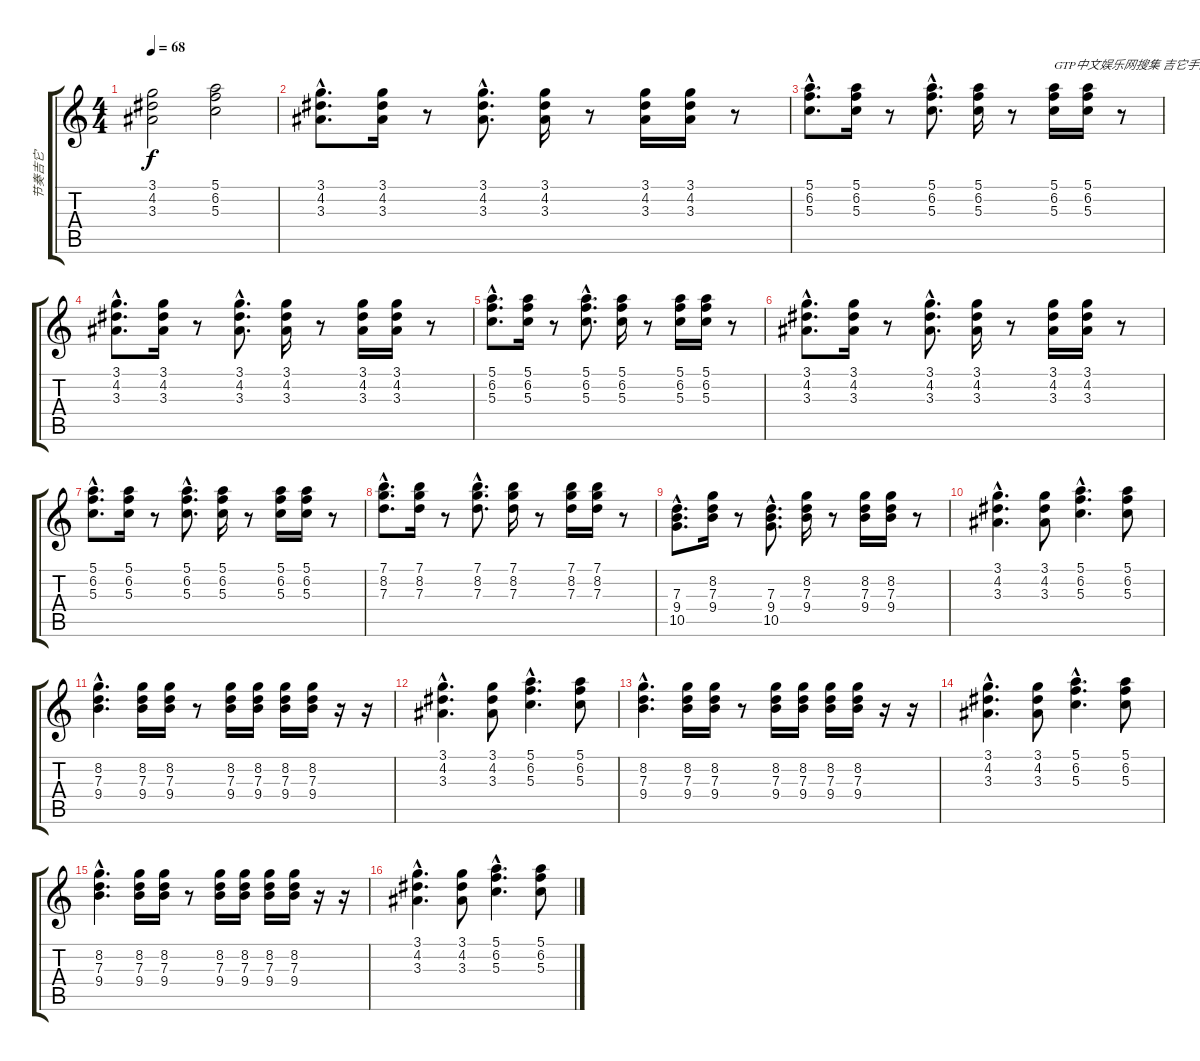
\track ("节奏吉它" "节奏吉它") {instrument overdrivenguitar}
\staff {score tabs}
\tuning (E4 B3 G3 D3 A2 E2) {hide}
\ts (4 4)
\tempo 68
\clef g2
\ks c
(3.1 4.2 3.3).2{dy f} (5.1 6.2 5.3).2 |
(3.1{hac} 4.2{hac} 3.3{hac}).8{d} (3.1 4.2 3.3).16 r.8 (3.1{hac} 4.2{hac} 3.3{hac}).8{d} (3.1 4.2 3.3).16 r.8 (3.1 4.2 3.3).16 (3.1 4.2 3.3).16 r.8 |
(5.1{hac} 6.2{hac} 5.3{hac}).8{d} (5.1 6.2 5.3).16 r.8 (5.1{hac} 6.2{hac} 5.3{hac}).8{d} (5.1 6.2 5.3).16 r.8 (5.1 6.2 5.3).16{txt "GTP中文娱乐网搜集 吉它手的好去处"} (5.1 6.2 5.3).16 r.8 |
(3.1{hac} 4.2{hac} 3.3{hac}).8{d} (3.1 4.2 3.3).16 r.8 (3.1{hac} 4.2{hac} 3.3{hac}).8{d} (3.1 4.2 3.3).16 r.8 (3.1 4.2 3.3).16 (3.1 4.2 3.3).16 r.8 |
(5.1{hac} 6.2{hac} 5.3{hac}).8{d} (5.1 6.2 5.3).16 r.8 (5.1{hac} 6.2{hac} 5.3{hac}).8{d} (5.1 6.2 5.3).16 r.8 (5.1 6.2 5.3).16 (5.1 6.2 5.3).16 r.8 |
(3.1{hac} 4.2{hac} 3.3{hac}).8{d} (3.1 4.2 3.3).16 r.8 (3.1{hac} 4.2{hac} 3.3{hac}).8{d} (3.1 4.2 3.3).16 r.8 (3.1 4.2 3.3).16 (3.1 4.2 3.3).16 r.8 |
(5.1{hac} 6.2{hac} 5.3{hac}).8{d} (5.1 6.2 5.3).16 r.8 (5.1{hac} 6.2{hac} 5.3{hac}).8{d} (5.1 6.2 5.3).16 r.8 (5.1 6.2 5.3).16 (5.1 6.2 5.3).16 r.8 |
(7.1{hac} 8.2{hac} 7.3{hac}).8{d} (7.1 8.2 7.3).16 r.8 (7.1{hac} 8.2{hac} 7.3{hac}).8{d} (7.1 8.2 7.3).16 r.8 (7.1 8.2 7.3).16 (7.1 8.2 7.3).16 r.8 |
(7.3{hac} 9.4{hac} 10.5{hac}).8{d} (8.2 7.3 9.4).16 r.8 (7.3{hac} 9.4{hac} 10.5{hac}).8{d} (8.2 7.3 9.4).16 r.8 (8.2 7.3 9.4).16 (8.2 7.3 9.4).16 r.8 |
(3.1{hac} 4.2{hac} 3.3{hac}).4{d} (3.1 4.2 3.3).8 (5.1{hac} 6.2{hac} 5.3{hac}).4{d} (5.1 6.2 5.3).8 |
(8.2{hac} 7.3{hac} 9.4{hac}).4{d} (8.2 7.3 9.4).16 (8.2 7.3 9.4).16 r.8 (8.2 7.3 9.4).16 (8.2 7.3 9.4).16 (8.2 7.3 9.4).16 (8.2 7.3 9.4).16 r.16 r.16 |
(3.1{hac} 4.2{hac} 3.3{hac}).4{d} (3.1 4.2 3.3).8 (5.1{hac} 6.2{hac} 5.3{hac}).4{d} (5.1 6.2 5.3).8 |
(8.2{hac} 7.3{hac} 9.4{hac}).4{d} (8.2 7.3 9.4).16 (8.2 7.3 9.4).16 r.8 (8.2 7.3 9.4).16 (8.2 7.3 9.4).16 (8.2 7.3 9.4).16 (8.2 7.3 9.4).16 r.16 r.16 |
(3.1{hac} 4.2{hac} 3.3{hac}).4{d} (3.1 4.2 3.3).8 (5.1{hac} 6.2{hac} 5.3{hac}).4{d} (5.1 6.2 5.3).8 |
(8.2{hac} 7.3{hac} 9.4{hac}).4{d} (8.2 7.3 9.4).16 (8.2 7.3 9.4).16 r.8 (8.2 7.3 9.4).16 (8.2 7.3 9.4).16 (8.2 7.3 9.4).16 (8.2 7.3 9.4).16 r.16 r.16 |
(3.1{hac} 4.2{hac} 3.3{hac}).4{d} (3.1 4.2 3.3).8 (5.1{hac} 6.2{hac} 5.3{hac}).4{d} (5.1 6.2 5.3).8
